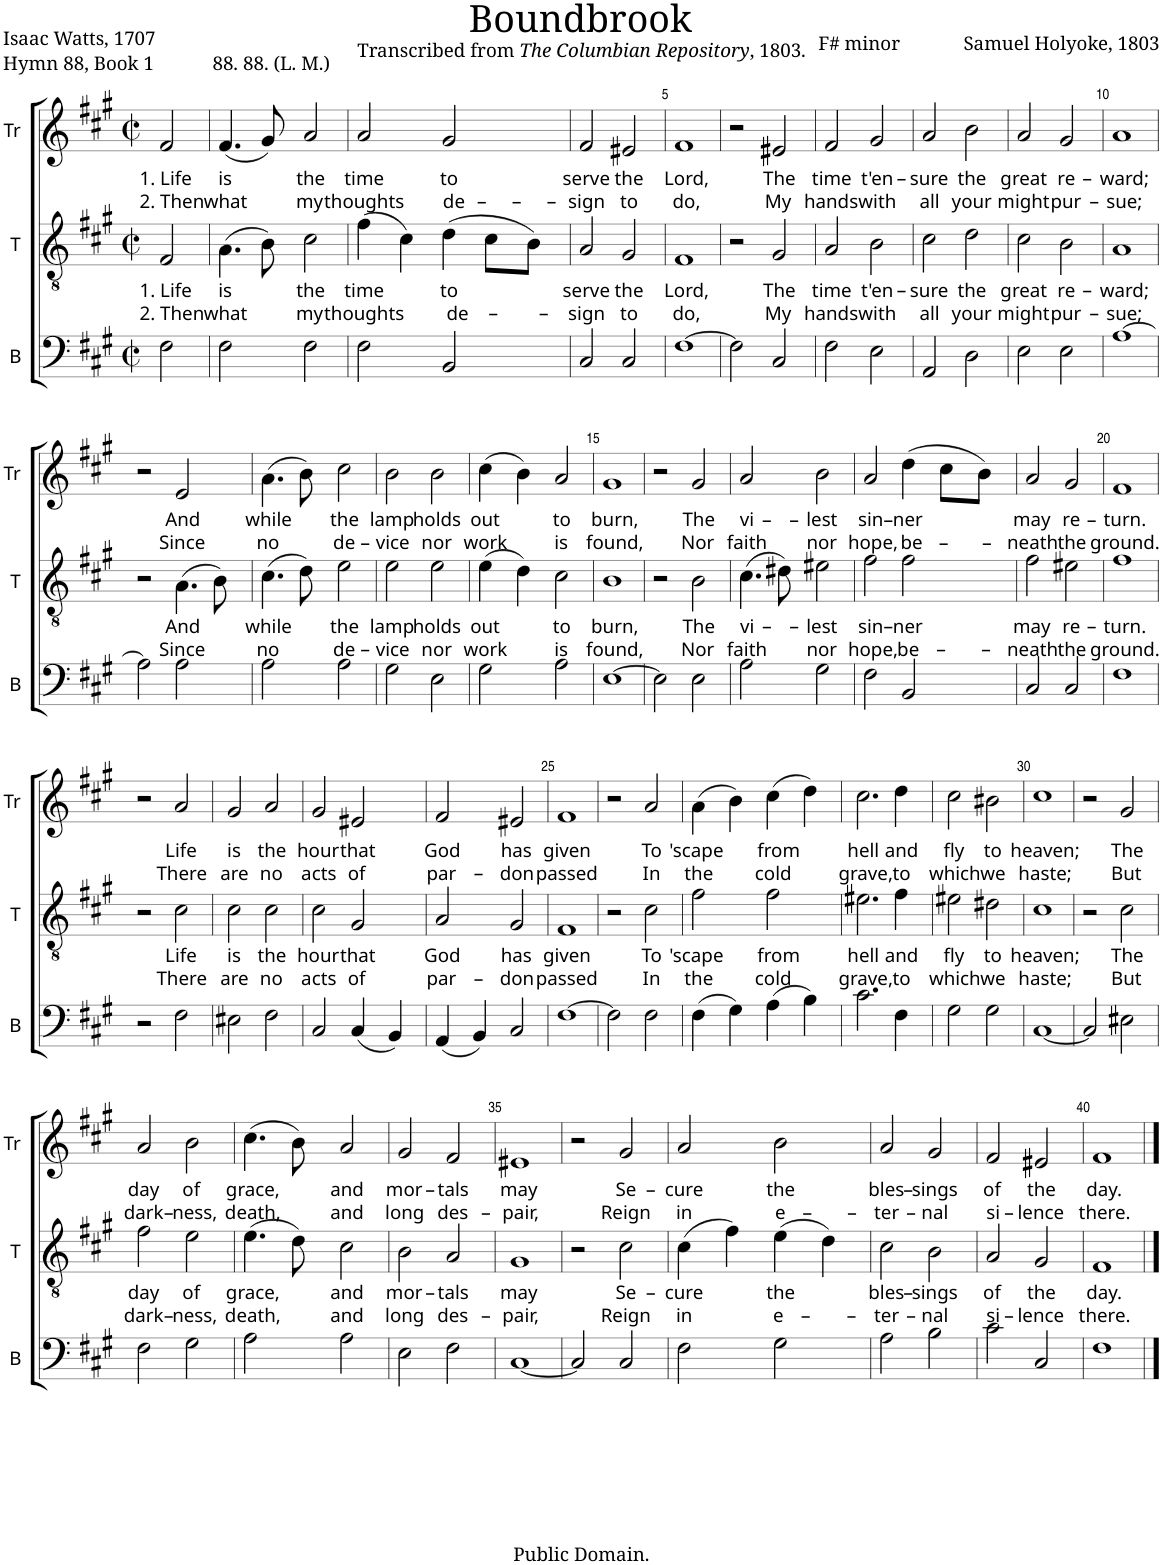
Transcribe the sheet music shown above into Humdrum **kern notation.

**kern	**kern	**text	**text	**kern	**text	**text
*part3	*part2	*part2	*part2	*part1	*part1	*part1
*staff3	*staff2	*staff2	*staff2	*staff1	*staff1	*staff1
*I"B	*I"T	*	*	*I"Tr	*	*
*I'B	*I'T	*	*	*I'Tr	*	*
*clefF4	*clefGv2	*	*	*clefG2	*	*
*k[f#c#g#]	*k[f#c#g#]	*	*	*k[f#c#g#]	*	*
*M2/2	*M2/2	*	*	*M2/2	*	*
*met(c|)	*met(c|)	*	*	*met(c|)	*	*
=1	=1	=1	=1	=1	=1	=1
!	!	!LO:LY:b	!LO:LY:b	!	!LO:LY:b	!LO:LY:b
2F#\	2F#/	1. Life	2. Then	2f#/	1. Life	2. Then
=2	=2	=2	=2	=2	=2	=2
!	!	!LO:LY:b	!LO:LY:b	!	!LO:LY:b	!LO:LY:b
2F#\	(4.A\	is	what	(4.f#/	is	what
.	8B\)	.	.	8g#/)	.	.
!	!	!LO:LY:b	!LO:LY:b	!	!LO:LY:b	!LO:LY:b
2F#\	2c#\	the	my	2a/	the	my
=3	=3	=3	=3	=3	=3	=3
!	!	!LO:LY:b	!LO:LY:b	!	!LO:LY:b	!LO:LY:b
2F#\	(4f#\	time	thoughts	2a/	time	thoughts
.	4c#\)	.	.	.	.	.
!	!	!LO:LY:b	!LO:LY:b	!	!LO:LY:b	!LO:LY:b
2BB/	(4d\	to	de-	2g#/	to	de-
.	8c#\L	.	.	.	.	.
.	8B\J)	.	.	.	.	.
=4	=4	=4	=4	=4	=4	=4
!	!	!LO:LY:b	!LO:LY:b	!	!LO:LY:b	!LO:LY:b
2C#/	2A/	serve	-sign	2f#/	serve	-sign
!	!	!LO:LY:b	!LO:LY:b	!	!LO:LY:b	!LO:LY:b
2C#/	2G#/	the	to	2e#X/	the	to
=5	=5	=5	=5	=5	=5	=5
!	!	!LO:LY:b	!LO:LY:b	!	!LO:LY:b	!LO:LY:b
[1F#	1F#	Lord,	do,	1f#	Lord,	do,
=6	=6	=6	=6	=6	=6	=6
2F#\]	2r	.	.	2r	.	.
!	!	!LO:LY:b	!LO:LY:b	!	!LO:LY:b	!LO:LY:b
2C#/	2G#/	The	My	2e#X/	The	My
=7	=7	=7	=7	=7	=7	=7
!	!	!LO:LY:b	!LO:LY:b	!	!LO:LY:b	!LO:LY:b
2F#\	2A/	time	hands	2f#/	time	hands
!	!	!LO:LY:b	!LO:LY:b	!	!LO:LY:b	!LO:LY:b
2E\	2B\	t'en-	with	2g#/	t'en-	with
=8	=8	=8	=8	=8	=8	=8
!	!	!LO:LY:b	!LO:LY:b	!	!LO:LY:b	!LO:LY:b
2AA/	2c#\	-sure	all	2a/	-sure	all
!	!	!LO:LY:b	!LO:LY:b	!	!LO:LY:b	!LO:LY:b
2D\	2d\	the	your	2b\	the	your
=9	=9	=9	=9	=9	=9	=9
!	!	!LO:LY:b	!LO:LY:b	!	!LO:LY:b	!LO:LY:b
2E\	2c#\	great	might	2a/	great	might
!	!	!LO:LY:b	!LO:LY:b	!	!LO:LY:b	!LO:LY:b
2E\	2B\	re-	pur-	2g#/	re-	pur-
=10	=10	=10	=10	=10	=10	=10
!	!	!LO:LY:b	!LO:LY:b	!	!LO:LY:b	!LO:LY:b
[1A	1A	-ward;	-sue;	1a	-ward;	-sue;
!!LO:LB:g=z
=11	=11	=11	=11	=11	=11	=11
2A\]	2r	.	.	2r	.	.
!	!	!LO:LY:b	!LO:LY:b	!	!LO:LY:b	!LO:LY:b
2A\	(4.A\	And	Since	2e/	And	Since
.	8B\)	.	.	.	.	.
=12	=12	=12	=12	=12	=12	=12
!	!	!LO:LY:b	!LO:LY:b	!	!LO:LY:b	!LO:LY:b
2A\	(4.c#\	while	no	(4.a\	while	no
.	8d\)	.	.	8b\)	.	.
!	!	!LO:LY:b	!LO:LY:b	!	!LO:LY:b	!LO:LY:b
2A\	2e\	the	de-	2cc#\	the	de-
=13	=13	=13	=13	=13	=13	=13
!	!	!LO:LY:b	!LO:LY:b	!	!LO:LY:b	!LO:LY:b
2G#\	2e\	lamp	-vice	2b\	lamp	-vice
!	!	!LO:LY:b	!LO:LY:b	!	!LO:LY:b	!LO:LY:b
2E\	2e\	holds	nor	2b\	holds	nor
=14	=14	=14	=14	=14	=14	=14
!	!	!LO:LY:b	!LO:LY:b	!	!LO:LY:b	!LO:LY:b
2G#\	(4e\	out	work	(4cc#\	out	work
.	4d\)	.	.	4b\)	.	.
!	!	!LO:LY:b	!LO:LY:b	!	!LO:LY:b	!LO:LY:b
2A\	2c#\	to	is	2a/	to	is
=15	=15	=15	=15	=15	=15	=15
!	!	!LO:LY:b	!LO:LY:b	!	!LO:LY:b	!LO:LY:b
[1E	1B	burn,	found,	1g#	burn,	found,
=16	=16	=16	=16	=16	=16	=16
2E\]	2r	.	.	2r	.	.
!	!	!LO:LY:b	!LO:LY:b	!	!LO:LY:b	!LO:LY:b
2E\	2B\	The	Nor	2g#/	The	Nor
=17	=17	=17	=17	=17	=17	=17
!	!	!LO:LY:b	!LO:LY:b	!	!LO:LY:b	!LO:LY:b
2A\	(4.c#\	vi-	faith	2a/	vi-	faith
.	8d#X\)	.	.	.	.	.
!	!	!LO:LY:b	!LO:LY:b	!	!LO:LY:b	!LO:LY:b
2G#\	2e#X\	-lest	nor	2b\	-lest	nor
=18	=18	=18	=18	=18	=18	=18
!	!	!LO:LY:b	!LO:LY:b	!	!LO:LY:b	!LO:LY:b
2F#\	2f#\	sin-	hope,	2a/	sin-	hope,
!	!	!LO:LY:b	!LO:LY:b	!	!LO:LY:b	!LO:LY:b
2BB/	2f#\	-ner	be-	(4dd\	-ner	be-
.	.	.	.	8cc#\L	.	.
.	.	.	.	8b\J)	.	.
=19	=19	=19	=19	=19	=19	=19
!	!	!LO:LY:b	!LO:LY:b	!	!LO:LY:b	!LO:LY:b
2C#/	2f#\	may	-neath	2a/	may	-neath
!	!	!LO:LY:b	!LO:LY:b	!	!LO:LY:b	!LO:LY:b
2C#/	2e#X\	re-	the	2g#/	re-	the
=20	=20	=20	=20	=20	=20	=20
!	!	!LO:LY:b	!LO:LY:b	!	!LO:LY:b	!LO:LY:b
1F#	1f#	-turn.	ground.	1f#	-turn.	ground.
!!LO:LB:g=z
=21	=21	=21	=21	=21	=21	=21
2r	2r	.	.	2r	.	.
!	!	!LO:LY:b	!LO:LY:b	!	!LO:LY:b	!LO:LY:b
2F#\	2c#\	Life	There	2a/	Life	There
=22	=22	=22	=22	=22	=22	=22
!	!	!LO:LY:b	!LO:LY:b	!	!LO:LY:b	!LO:LY:b
2E#X\	2c#\	is	are	2g#/	is	are
!	!	!LO:LY:b	!LO:LY:b	!	!LO:LY:b	!LO:LY:b
2F#\	2c#\	the	no	2a/	the	no
=23	=23	=23	=23	=23	=23	=23
!	!	!LO:LY:b	!LO:LY:b	!	!LO:LY:b	!LO:LY:b
2C#/	2c#\	hour	acts	2g#/	hour	acts
!	!	!LO:LY:b	!LO:LY:b	!	!LO:LY:b	!LO:LY:b
(4C#/	2G#/	that	of	2e#X/	that	of
4BB/)	.	.	.	.	.	.
=24	=24	=24	=24	=24	=24	=24
!	!	!LO:LY:b	!LO:LY:b	!	!LO:LY:b	!LO:LY:b
(4AA/	2A/	God	par-	2f#/	God	par-
4BB/)	.	.	.	.	.	.
!	!	!LO:LY:b	!LO:LY:b	!	!LO:LY:b	!LO:LY:b
2C#/	2G#/	has	-don	2e#X/	has	-don
=25	=25	=25	=25	=25	=25	=25
!	!	!LO:LY:b	!LO:LY:b	!	!LO:LY:b	!LO:LY:b
[1F#	1F#	given	passed	1f#	given	passed
=26	=26	=26	=26	=26	=26	=26
2F#\]	2r	.	.	2r	.	.
!	!	!LO:LY:b	!LO:LY:b	!	!LO:LY:b	!LO:LY:b
2F#\	2c#\	To	In	2a/	To	In
=27	=27	=27	=27	=27	=27	=27
!	!	!LO:LY:b	!LO:LY:b	!	!LO:LY:b	!LO:LY:b
(4F#\	2f#\	'scape	the	(4a\	'scape	the
4G#\)	.	.	.	4b\)	.	.
!	!	!LO:LY:b	!LO:LY:b	!	!LO:LY:b	!LO:LY:b
(4A\	2f#\	from	cold	(4cc#\	from	cold
4B\)	.	.	.	4dd\)	.	.
=28	=28	=28	=28	=28	=28	=28
!	!	!LO:LY:b	!LO:LY:b	!	!LO:LY:b	!LO:LY:b
2.c#\	2.e#X\	hell	grave,	2.cc#\	hell	grave,
!	!	!LO:LY:b	!LO:LY:b	!	!LO:LY:b	!LO:LY:b
4F#\	4f#\	and	to	4dd\	and	to
=29	=29	=29	=29	=29	=29	=29
!	!	!LO:LY:b	!LO:LY:b	!	!LO:LY:b	!LO:LY:b
2G#\	2e#X\	fly	which	2cc#\	fly	which
!	!	!LO:LY:b	!LO:LY:b	!	!LO:LY:b	!LO:LY:b
2G#\	2d#X\	to	we	2b#X\	to	we
=30	=30	=30	=30	=30	=30	=30
!	!	!LO:LY:b	!LO:LY:b	!	!LO:LY:b	!LO:LY:b
[1C#	1c#	heaven;	haste;	1cc#	heaven;	haste;
=31	=31	=31	=31	=31	=31	=31
2C#/]	2r	.	.	2r	.	.
!	!	!LO:LY:b	!LO:LY:b	!	!LO:LY:b	!LO:LY:b
2E#X\	2c#\	The	But	2g#/	The	But
!!LO:LB:g=z
=32	=32	=32	=32	=32	=32	=32
!	!	!LO:LY:b	!LO:LY:b	!	!LO:LY:b	!LO:LY:b
2F#\	2f#\	day	dark-	2a/	day	dark-
!	!	!LO:LY:b	!LO:LY:b	!	!LO:LY:b	!LO:LY:b
2G#\	2e\	of	-ness,	2b\	of	-ness,
=33	=33	=33	=33	=33	=33	=33
!	!	!LO:LY:b	!LO:LY:b	!	!LO:LY:b	!LO:LY:b
2A\	(4.e\	grace,	death,	(4.cc#\	grace,	death,
.	8d\)	.	.	8b\)	.	.
!	!	!LO:LY:b	!LO:LY:b	!	!LO:LY:b	!LO:LY:b
2A\	2c#\	and	and	2a/	and	and
=34	=34	=34	=34	=34	=34	=34
!	!	!LO:LY:b	!LO:LY:b	!	!LO:LY:b	!LO:LY:b
2E\	2B\	mor-	long	2g#/	mor-	long
!	!	!LO:LY:b	!LO:LY:b	!	!LO:LY:b	!LO:LY:b
2F#\	2A/	-tals	des-	2f#/	-tals	des-
=35	=35	=35	=35	=35	=35	=35
!	!	!LO:LY:b	!LO:LY:b	!	!LO:LY:b	!LO:LY:b
[1C#	1G#	may	-pair,	1e#X	may	-pair,
=36	=36	=36	=36	=36	=36	=36
2C#/]	2r	.	.	2r	.	.
!	!	!LO:LY:b	!LO:LY:b	!	!LO:LY:b	!LO:LY:b
2C#/	2c#\	Se-	Reign	2g#/	Se-	Reign
=37	=37	=37	=37	=37	=37	=37
!	!	!LO:LY:b	!LO:LY:b	!	!LO:LY:b	!LO:LY:b
2F#\	(4c#\	-cure	in	2a/	-cure	in
.	4f#\)	.	.	.	.	.
!	!	!LO:LY:b	!LO:LY:b	!	!LO:LY:b	!LO:LY:b
2G#\	(4e\	the	e-	2b\	the	e-
.	4d\)	.	.	.	.	.
=38	=38	=38	=38	=38	=38	=38
!	!	!LO:LY:b	!LO:LY:b	!	!LO:LY:b	!LO:LY:b
2A\	2c#\	bles-	-ter-	2a/	bles-	-ter-
!	!	!LO:LY:b	!LO:LY:b	!	!LO:LY:b	!LO:LY:b
2B\	2B\	-sings	-nal	2g#/	-sings	-nal
=39	=39	=39	=39	=39	=39	=39
!	!	!LO:LY:b	!LO:LY:b	!	!LO:LY:b	!LO:LY:b
2c#\	2A/	of	si-	2f#/	of	si-
!	!	!LO:LY:b	!LO:LY:b	!	!LO:LY:b	!LO:LY:b
2C#/	2G#/	the	-lence	2e#X/	the	-lence
=40	=40	=40	=40	=40	=40	=40
!	!	!LO:LY:b	!LO:LY:b	!	!LO:LY:b	!LO:LY:b
1F#	1F#	day.	there.	1f#	day.	there.
==	==	==	==	==	==	==
*-	*-	*-	*-	*-	*-	*-
